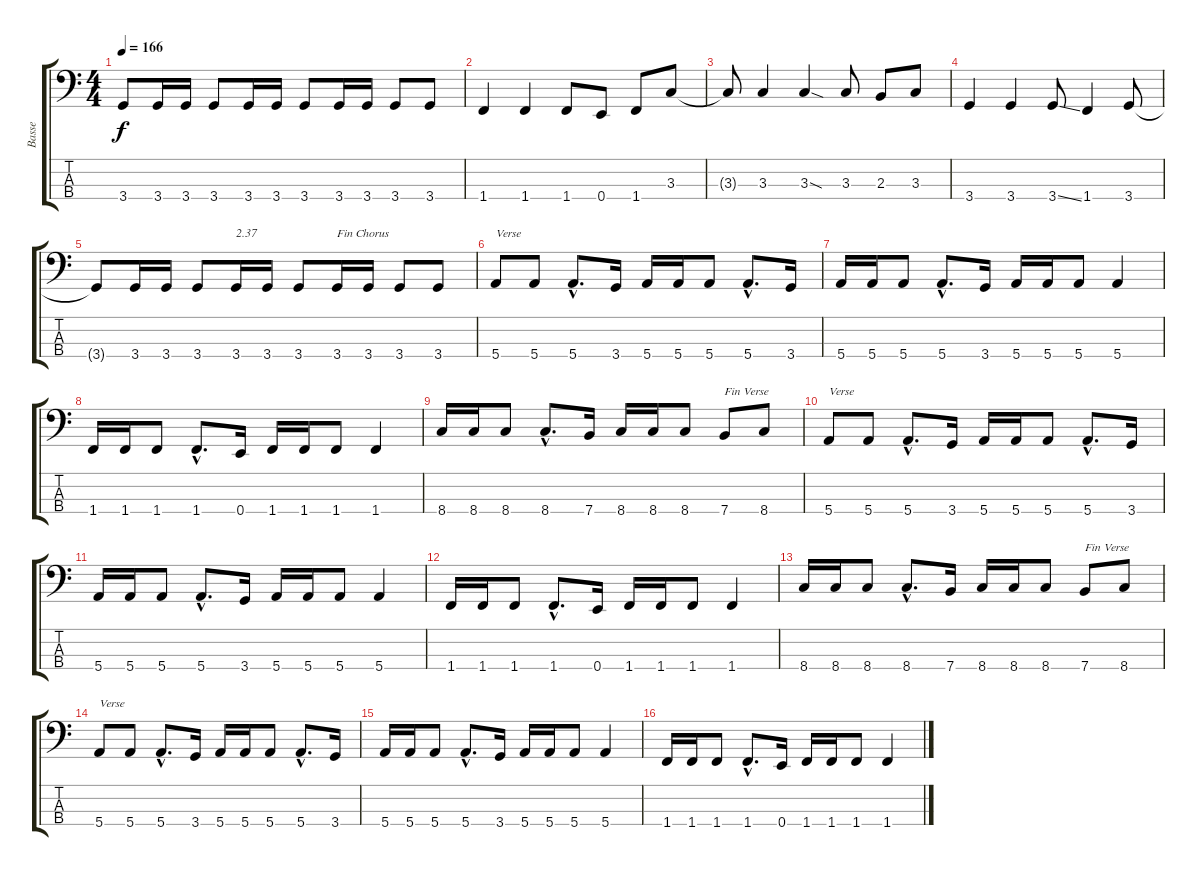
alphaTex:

\track ("Basse" "Basse") {instrument electricbassfinger}
\staff {score tabs}
\tuning (G2 D2 A1 E1) {hide}
\ts (4 4)
\tempo 166
\clef f4
\ks c
3.4{t}.8{dy f} 3.4.16 3.4.16 3.4.8 3.4.16 3.4.16 3.4.8 3.4.16 3.4.16 3.4.8 3.4.8 |
1.4.4 1.4.4 1.4.8 0.4.8 1.4.8 3.3.8 |
3.3{t}.8 3.3.4 3.3{sod}.4 3.3.8 2.3.8 3.3.8 |
3.4.4 3.4.4 3.4{ss}.8 1.4.4 3.4.8 |
3.4{t}.8 3.4.16 3.4.16 3.4.8 3.4.16{txt "2.37"} 3.4.16 3.4.8 3.4.16{txt "Fin Chorus"} 3.4.16 3.4.8 3.4.8 |
5.4.8{txt "Verse"} 5.4.8 5.4{hac}.8{d} 3.4.16 5.4.16 5.4.16 5.4.8 5.4{hac}.8{d} 3.4.16 |
5.4.16 5.4.16 5.4.8 5.4{hac}.8{d} 3.4.16 5.4.16 5.4.16 5.4.8 5.4.4 |
1.4.16 1.4.16 1.4.8 1.4{hac}.8{d} 0.4.16 1.4.16 1.4.16 1.4.8 1.4.4 |
8.4.16 8.4.16 8.4.8 8.4{hac}.8{d} 7.4.16 8.4.16 8.4.16 8.4.8 7.4.8{txt "Fin Verse"} 8.4.8 |
5.4.8{txt "Verse"} 5.4.8 5.4{hac}.8{d} 3.4.16 5.4.16 5.4.16 5.4.8 5.4{hac}.8{d} 3.4.16 |
5.4.16 5.4.16 5.4.8 5.4{hac}.8{d} 3.4.16 5.4.16 5.4.16 5.4.8 5.4.4 |
1.4.16 1.4.16 1.4.8 1.4{hac}.8{d} 0.4.16 1.4.16 1.4.16 1.4.8 1.4.4 |
8.4.16 8.4.16 8.4.8 8.4{hac}.8{d} 7.4.16 8.4.16 8.4.16 8.4.8 7.4.8{txt "Fin Verse"} 8.4.8 |
5.4.8{txt "Verse"} 5.4.8 5.4{hac}.8{d} 3.4.16 5.4.16 5.4.16 5.4.8 5.4{hac}.8{d} 3.4.16 |
5.4.16 5.4.16 5.4.8 5.4{hac}.8{d} 3.4.16 5.4.16 5.4.16 5.4.8 5.4.4 |
1.4.16 1.4.16 1.4.8 1.4{hac}.8{d} 0.4.16 1.4.16 1.4.16 1.4.8 1.4.4
